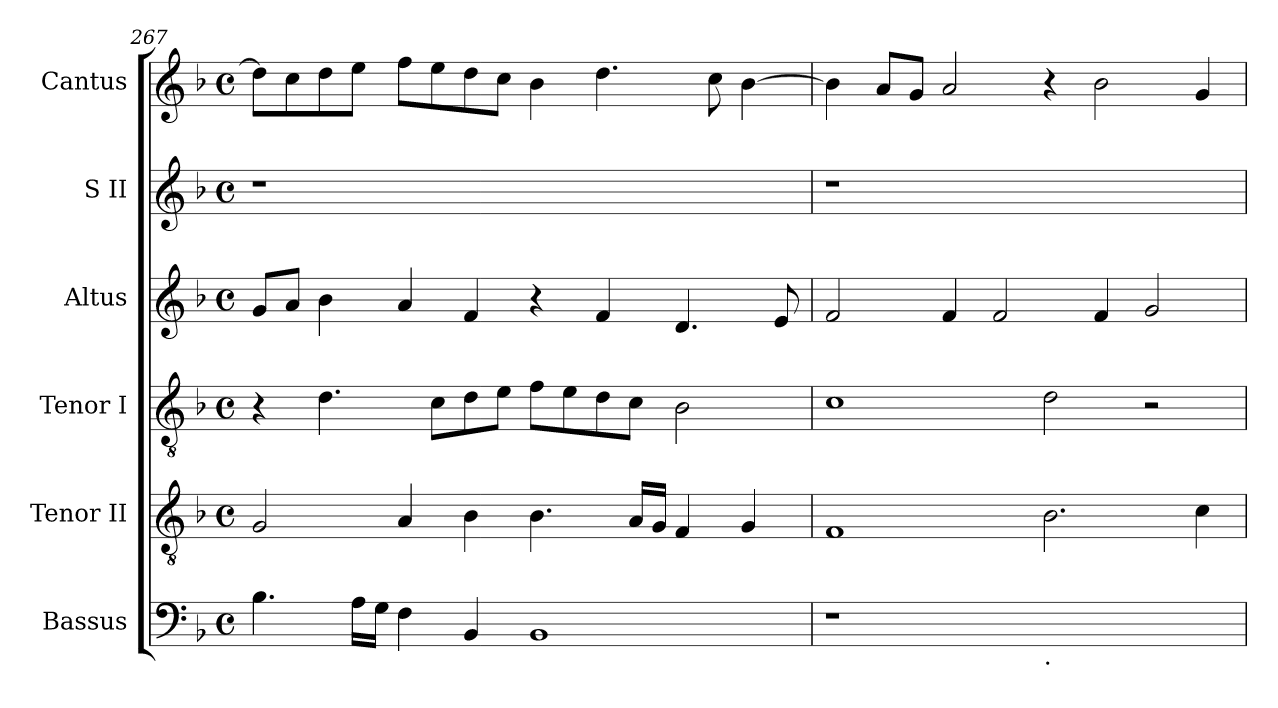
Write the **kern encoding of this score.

**kern	**kern	**kern	**kern	**kern	**kern
*part6	*part5	*part4	*part3	*part2	*part1
*staff6	*staff5	*staff4	*staff3	*staff2	*staff1
*I"Bassus	*I"Tenor II	*I"Tenor I	*I"Altus	*I"S II	*I"Cantus
*I'B	*I'T II	*I'T I	*I'A	*	*
*clefF4	*clefGv2	*clefGv2	*clefG2	*clefG2	*clefG2
*k[b-]	*k[b-]	*k[b-]	*k[b-]	*k[b-]	*k[b-]
*F:	*F:	*F:	*F:	*F:	*F:
*M4/4	*M4/4	*M4/4	*M4/4	*M4/4	*M4/4
*met(c)	*met(c)	*met(c)	*met(c)	*met(c)	*met(c)
=267	=267	=267	=267	=267	=267
4.B-\	2G/	4r	8g/L	1r	8dd\L]
.	.	.	8a/J	.	8cc\
.	.	4.d\	4b-\	.	8dd\
16A\LL	.	.	.	.	8ee\J
16G\JJ	.	.	.	.	.
4F\	4A/	.	4a/	.	8ff\L
.	.	8c\L	.	.	8ee\
4BB-/	4B-\	8d\	4f/	.	8dd\
.	.	8e\J	.	.	8cc\J
1BB-	4.B-\	8f\L	4r	1ryy	4b-\
.	.	8e\	.	.	.
.	.	8d\	4f/	.	4.dd\
.	16A/LL	8c\J	.	.	.
.	16G/JJ	.	.	.	.
.	4F/	2B-\	4.d/	.	.
.	.	.	.	.	8cc\
.	4G/	.	.	.	[>4b-\
.	.	.	8e/	.	.
!!LO:PB:g=z
=268	=268	=268	=268	=268	=268
1r	1F	1c	2f/	1r	4b-\]
.	.	.	.	.	8a/L
.	.	.	.	.	8g/J
.	.	.	4f/	.	2a/
.	.	.	2f/	.	.
!LO:TX:b:t=.	!	!	!	!	!
1ryy	2.B-\	2d\	.	1ryy	4r
.	.	.	4f/	.	2b-\
.	.	2r	2g/	.	.
.	4c\	.	.	.	4g/
=	=	=	=	=	=
*-	*-	*-	*-	*-	*-
